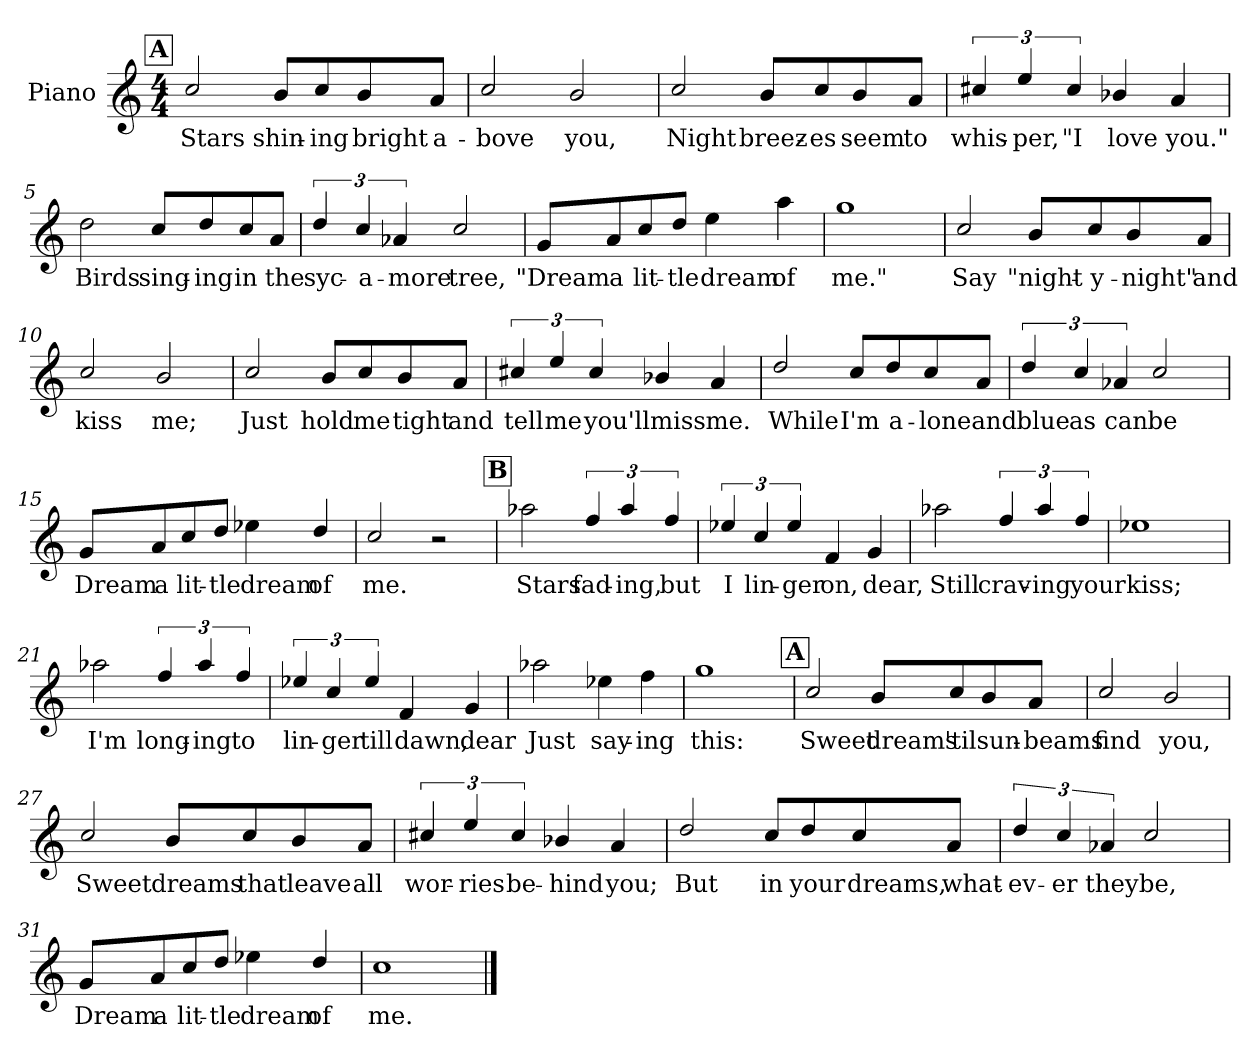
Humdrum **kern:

**kern	**text
*part1	*part1
*staff1	*staff1
*I"Piano	*
*I'Pno	*
*clefG2	*
*k[]	*
*M4/4	*
!!LO:REH:place=s1:a:fs=12:t=A
=1	=1
!	!LO:LY:b
2cc/	Stars
!	!LO:LY:b
8b/L	shin-
!	!LO:LY:b
8cc/	-ing
!	!LO:LY:b
8b/	bright
!	!LO:LY:b
8a/J	a-
=2	=2
!	!LO:LY:b
2cc/	-bove
!	!LO:LY:b
2b/	you,
=3	=3
!	!LO:LY:b
2cc/	Night
!	!LO:LY:b
8b/L	breez-
!	!LO:LY:b
8cc/	-es
!	!LO:LY:b
8b/	seem
!	!LO:LY:b
8a/J	to
=4	=4
!	!LO:LY:b
6cc#X/	whis-
!	!LO:LY:b
6ee/	-per,
!	!LO:LY:b
6cc#/	"I
!	!LO:LY:b
4b-X/	love
!	!LO:LY:b
4a/	you."
!!LO:LB:g=z
=5	=5
!	!LO:LY:b
2dd\	Birds
!	!LO:LY:b
8cc/L	sing-
!	!LO:LY:b
8dd/	-ing
!	!LO:LY:b
8cc/	in
!	!LO:LY:b
8a/J	the
=6	=6
!	!LO:LY:b
6dd/	syc-
!	!LO:LY:b
6cc/	a-
!	!LO:LY:b
6a-X/	-more
!	!LO:LY:b
2cc/	tree,
=7	=7
!	!LO:LY:b
8g/L	"Dream
!	!LO:LY:b
8a/	a
!	!LO:LY:b
8cc/	lit-
!	!LO:LY:b
8dd/J	-tle
!	!LO:LY:b
4ee\	dream
!	!LO:LY:b
4aa\	of
=8	=8
!	!LO:LY:b
1gg	me."
!!LO:LB:g=z
=9	=9
!	!LO:LY:b
2cc/	Say
!	!LO:LY:b
8b/L	"night-
!	!LO:LY:b
8cc/	-y-
!	!LO:LY:b
8b/	night"
!	!LO:LY:b
8a/J	and
=10	=10
!	!LO:LY:b
2cc/	kiss
!	!LO:LY:b
2b/	me;
=11	=11
!	!LO:LY:b
2cc/	Just
!	!LO:LY:b
8b/L	hold
!	!LO:LY:b
8cc/	me
!	!LO:LY:b
8b/	tight
!	!LO:LY:b
8a/J	and
=12	=12
!	!LO:LY:b
6cc#X/	tell
!	!LO:LY:b
6ee/	me
!	!LO:LY:b
6cc#/	you'll
!	!LO:LY:b
4b-X/	miss
!	!LO:LY:b
4a/	me.
!!LO:LB:g=z
=13	=13
!	!LO:LY:b
2dd/	While
!	!LO:LY:b
8cc/L	I'm
!	!LO:LY:b
8dd/	a-
!	!LO:LY:b
8cc/	-lone
!	!LO:LY:b
8a/J	and
=14	=14
!	!LO:LY:b
6dd/	blue
!	!LO:LY:b
6cc/	as
!	!LO:LY:b
6a-X/	can
!	!LO:LY:b
2cc/	be
=15	=15
!	!LO:LY:b
8g/L	Dream
!	!LO:LY:b
8a/	a
!	!LO:LY:b
8cc/	lit-
!	!LO:LY:b
8dd/J	-tle
!	!LO:LY:b
4ee-X\	dream
!	!LO:LY:b
4dd/	of
=16	=16
!	!LO:LY:b
2cc/	me.
2r	.
!!LO:LB:g=z
!!LO:REH:place=s1:a:fs=12:t=B
=17	=17
!	!LO:LY:b
2aa-X\	Stars
!	!LO:LY:b
6ff/	fad-
!	!LO:LY:b
6aa-/	-ing,
!	!LO:LY:b
6ff/	but
=18	=18
!	!LO:LY:b
6ee-X/	I
!	!LO:LY:b
6cc/	lin-
!	!LO:LY:b
6ee-/	-ger
!	!LO:LY:b
4f/	on,
!	!LO:LY:b
4g/	dear,
=19	=19
!	!LO:LY:b
2aa-X\	Still
!	!LO:LY:b
6ff/	crav-
!	!LO:LY:b
6aa-/	-ing
!	!LO:LY:b
6ff/	your
=20	=20
!	!LO:LY:b
1ee-X	kiss;
!!LO:LB:g=z
=21	=21
!	!LO:LY:b
2aa-X\	I'm
!	!LO:LY:b
6ff/	long-
!	!LO:LY:b
6aa-/	-ing
!	!LO:LY:b
6ff/	to
=22	=22
!	!LO:LY:b
6ee-X/	lin-
!	!LO:LY:b
6cc/	-ger
!	!LO:LY:b
6ee-/	till
!	!LO:LY:b
4f/	dawn,
!	!LO:LY:b
4g/	dear
=23	=23
!	!LO:LY:b
2aa-X\	Just
!	!LO:LY:b
4ee-X\	say-
!	!LO:LY:b
4ff\	-ing
=24	=24
!	!LO:LY:b
1gg	this:
!!LO:LB:g=z
!!LO:REH:place=s1:a:fs=12:t=A
=25	=25
!	!LO:LY:b
2cc/	Sweet
!	!LO:LY:b
8b/L	dreams
!	!LO:LY:b
8cc/	'til
!	!LO:LY:b
8b/	sun-
!	!LO:LY:b
8a/J	-beams
=26	=26
!	!LO:LY:b
2cc/	find
!	!LO:LY:b
2b/	you,
=27	=27
!	!LO:LY:b
2cc/	Sweet
!	!LO:LY:b
8b/L	dreams
!	!LO:LY:b
8cc/	that
!	!LO:LY:b
8b/	leave
!	!LO:LY:b
8a/J	all
=28	=28
!	!LO:LY:b
6cc#X/	wor-
!	!LO:LY:b
6ee/	-ries
!	!LO:LY:b
6cc#/	be-
!	!LO:LY:b
4b-X/	hind
!	!LO:LY:b
4a/	you;
!!LO:LB:g=z
=29	=29
!	!LO:LY:b
2dd/	But
!	!LO:LY:b
8cc/L	in
!	!LO:LY:b
8dd/	your
!	!LO:LY:b
8cc/	dreams,
!	!LO:LY:b
8a/J	what-
=30	=30
!	!LO:LY:b
6dd/	-ev-
!	!LO:LY:b
6cc/	-er
!	!LO:LY:b
6a-X/	they
!	!LO:LY:b
2cc/	be,
=31	=31
!	!LO:LY:b
8g/L	Dream
!	!LO:LY:b
8a/	a
!	!LO:LY:b
8cc/	lit-
!	!LO:LY:b
8dd/J	-tle
!	!LO:LY:b
4ee-X\	dream
!	!LO:LY:b
4dd/	of
=32	=32
!	!LO:LY:b
1cc	me.
==	==
*-	*-
